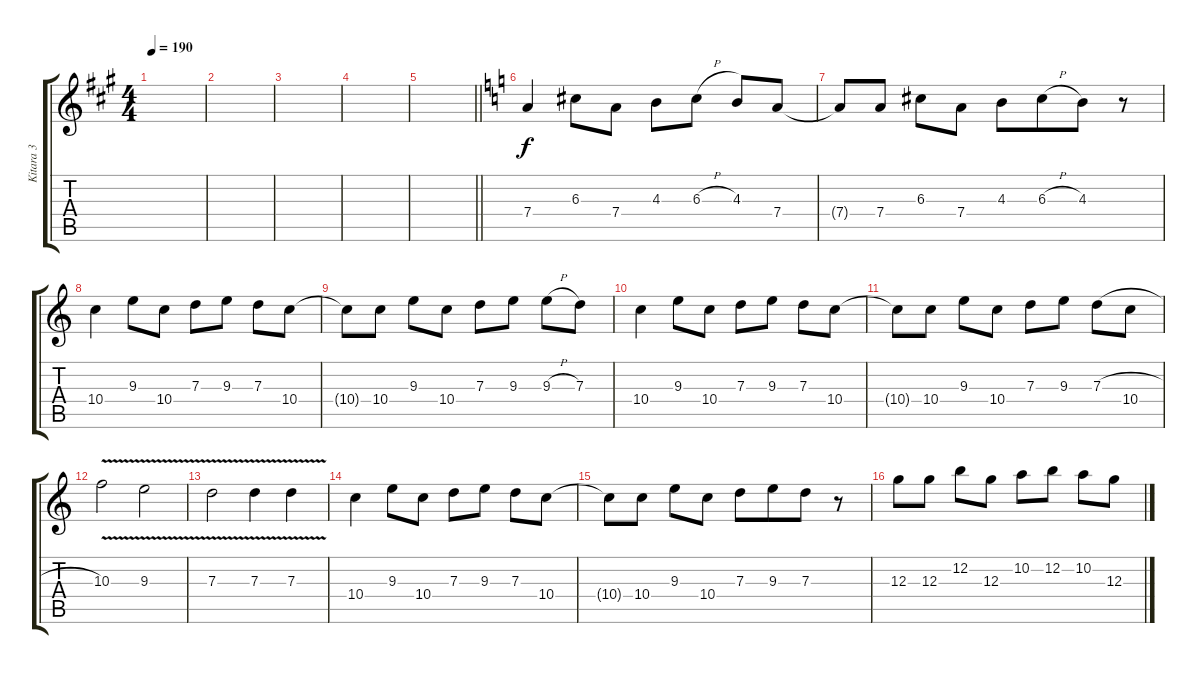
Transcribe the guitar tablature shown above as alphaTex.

\track ("Kitara 3" "Kitara 3") {instrument overdrivenguitar}
\staff {score tabs}
\tuning (E4 B3 G3 D3 A2 E2) {hide}
\ts (4 4)
\tempo 190
\clef g2
\ks a
|
|
|
|
\barLineRight lightlight
|
\ks c
7.4.4{volume 13 balance 8} 6.3.8 7.4.8 4.3.8 6.3{h}.8 4.3.8 7.4.8 |
7.4{t}.8 7.4.8 6.3.8 7.4.8 4.3.8 6.3{h}.8{beam merge} 4.3.8 r.8 |
10.4.4 9.3.8 10.4.8 7.3.8 9.3.8 7.3.8 10.4.8 |
10.4{t}.8 10.4.8 9.3.8 10.4.8 7.3.8 9.3.8 9.3{h}.8 7.3.8 |
10.4.4 9.3.8 10.4.8 7.3.8 9.3.8 7.3.8 10.4.8 |
10.4{t}.8 10.4.8 9.3.8 10.4.8 7.3.8 9.3.8 7.3{h}.8 10.4.8 |
10.3{v}.2 9.3{v}.2 |
7.3{v}.2 7.3{v}.4 7.3{v}.4 |
10.4.4 9.3.8 10.4.8 7.3.8 9.3.8 7.3.8 10.4.8 |
10.4{t}.8 10.4.8 9.3.8 10.4.8 7.3.8 9.3.8{beam merge} 7.3.8 r.8 |
12.3.8 12.3.8 12.2.8 12.3.8 10.2.8 12.2.8 10.2.8 12.3.8
